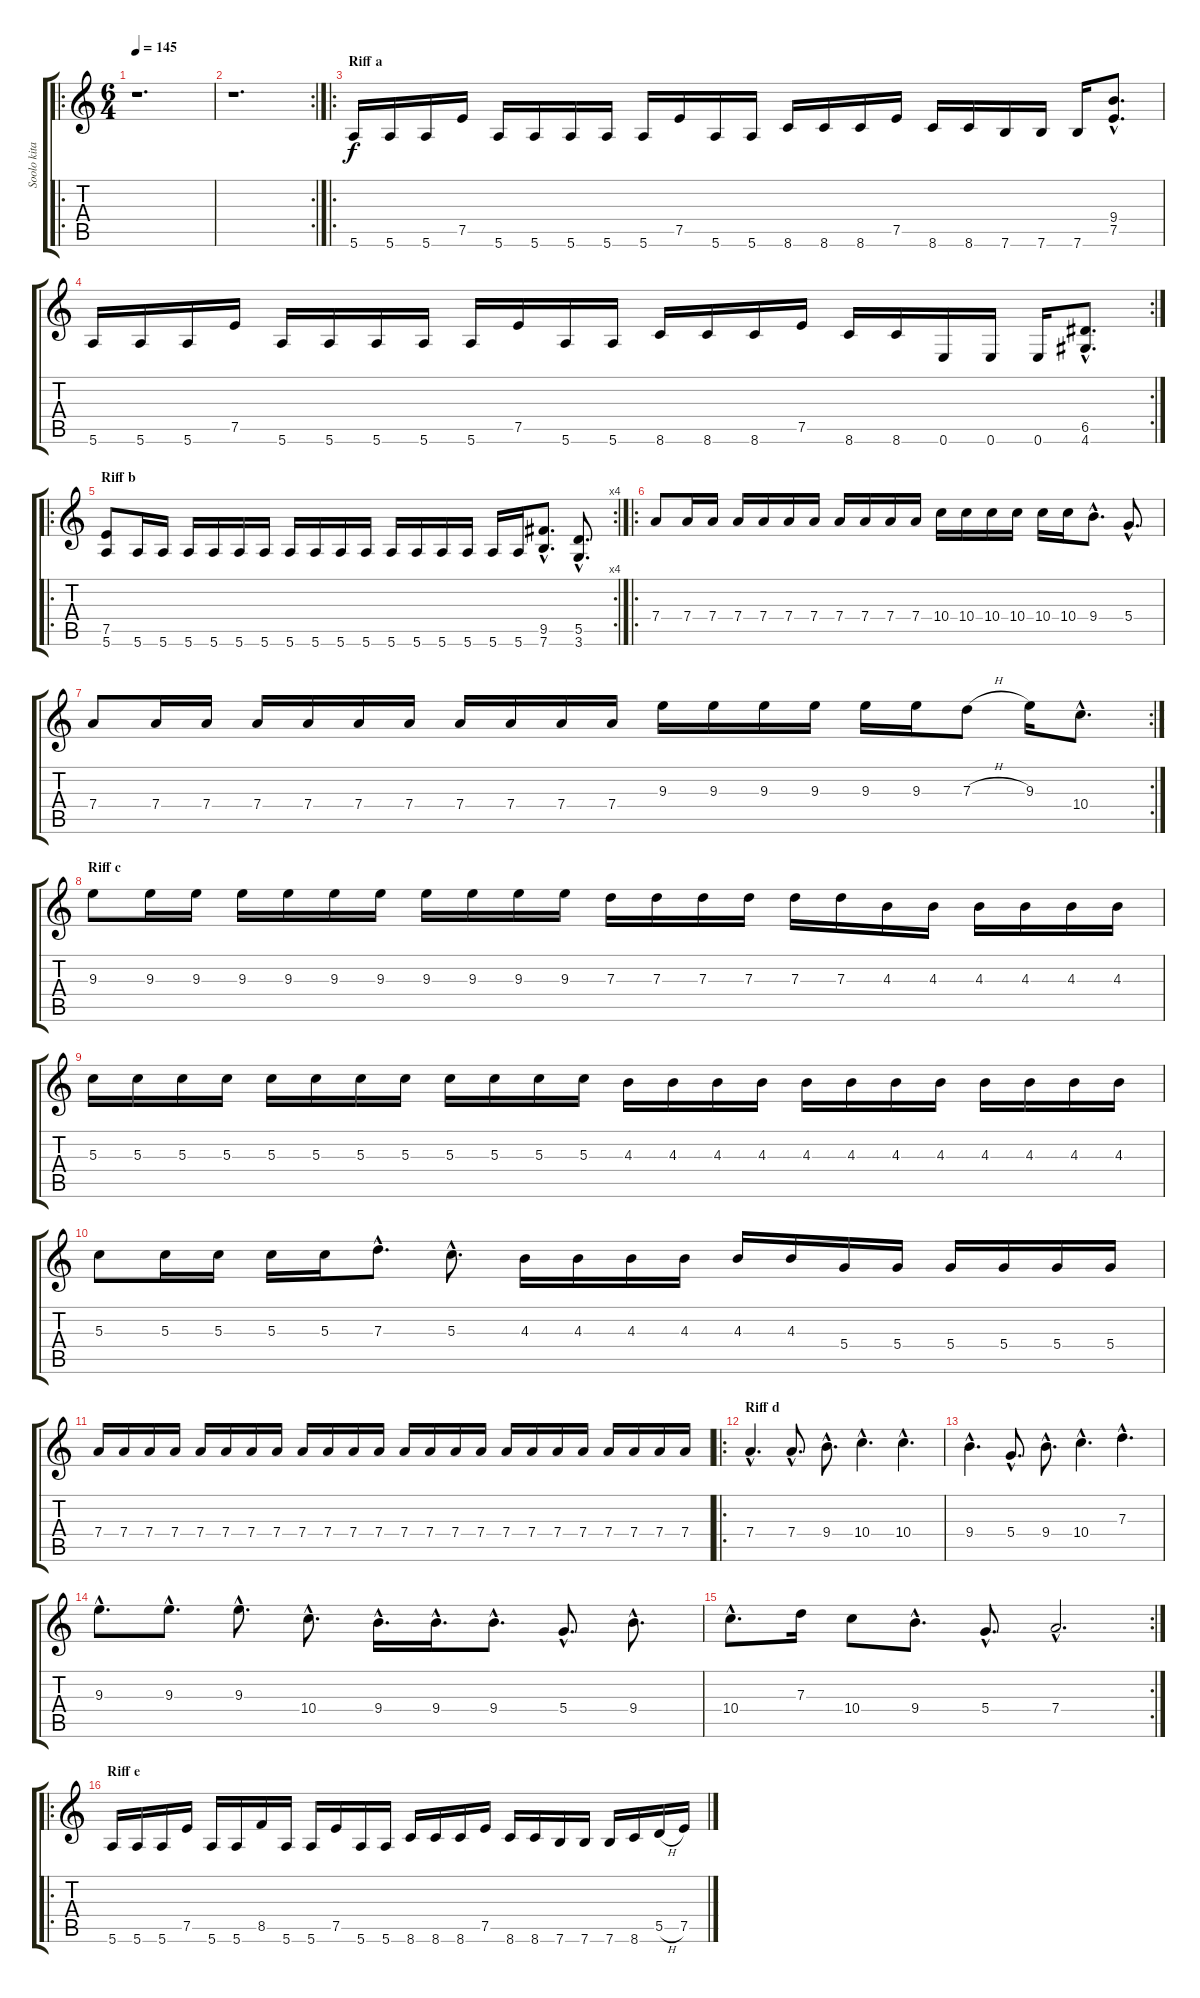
\track ("Soolo kitara" "Soolo kita") {instrument distortionguitar}
\staff {score tabs}
\tuning (E4 B3 G3 D3 A2 E2) {hide}
\ro
\ts (6 4)
\tempo 145
\clef g2
\ks c
r.1{d dy f instrument distortionguitar} |
\rc 2
r.1{d} |
\ro
\section ("" "Riff a")
5.6.16 5.6.16 5.6.16 7.5.16 5.6.16 5.6.16 5.6.16 5.6.16 5.6.16 7.5.16 5.6.16 5.6.16 8.6.16 8.6.16 8.6.16 7.5.16 8.6.16 8.6.16 7.6.16 7.6.16 7.6.16 (9.4{hac} 7.5{hac}).8{d} |
\rc 2
5.6.16 5.6.16 5.6.16 7.5.16 5.6.16 5.6.16 5.6.16 5.6.16 5.6.16 7.5.16 5.6.16 5.6.16 8.6.16 8.6.16 8.6.16 7.5.16 8.6.16 8.6.16 0.6.16 0.6.16 0.6.16 (6.5{hac} 4.6{hac}).8{d} |
\ro
\rc 4
\section ("" "Riff b")
(7.5 5.6).8 5.6.16 5.6.16 5.6.16 5.6.16 5.6.16 5.6.16 5.6.16 5.6.16 5.6.16 5.6.16 5.6.16 5.6.16 5.6.16 5.6.16 5.6.16 5.6.16 (9.5{hac} 7.6{hac}).8{d} (5.5{hac} 3.6{hac}).8{d} |
\ro
7.4.8{volume 12} 7.4.16 7.4.16 7.4.16 7.4.16 7.4.16 7.4.16 7.4.16 7.4.16 7.4.16 7.4.16 10.4.16 10.4.16 10.4.16 10.4.16 10.4.16 10.4.16 9.4{hac}.8{d} 5.4{hac}.8{d} |
\rc 2
7.4.8 7.4.16 7.4.16 7.4.16 7.4.16 7.4.16 7.4.16 7.4.16 7.4.16 7.4.16 7.4.16 9.3.16 9.3.16 9.3.16 9.3.16 9.3.16 9.3.16 7.3{h}.8 9.3.16 10.4{hac}.8{d} |
\section ("" "Riff c")
9.3.8{volume 16} 9.3.16 9.3.16 9.3.16 9.3.16 9.3.16 9.3.16 9.3.16 9.3.16 9.3.16 9.3.16 7.3.16 7.3.16 7.3.16 7.3.16 7.3.16 7.3.16 4.3.16 4.3.16 4.3.16 4.3.16 4.3.16 4.3.16 |
5.3.16 5.3.16 5.3.16 5.3.16 5.3.16 5.3.16 5.3.16 5.3.16 5.3.16 5.3.16 5.3.16 5.3.16 4.3.16 4.3.16 4.3.16 4.3.16 4.3.16 4.3.16 4.3.16 4.3.16 4.3.16 4.3.16 4.3.16 4.3.16 |
5.3.8 5.3.16 5.3.16 5.3.16 5.3.16 7.3{hac}.8{d} 5.3{hac}.8{d} 4.3.16 4.3.16 4.3.16 4.3.16 4.3.16 4.3.16 5.4.16 5.4.16 5.4.16 5.4.16 5.4.16 5.4.16 |
7.4.16 7.4.16 7.4.16 7.4.16 7.4.16 7.4.16 7.4.16 7.4.16 7.4.16 7.4.16 7.4.16 7.4.16 7.4.16 7.4.16 7.4.16 7.4.16 7.4.16 7.4.16 7.4.16 7.4.16 7.4.16 7.4.16 7.4.16 7.4.16 |
\ro
\section ("" "Riff d")
7.4{hac}.4{d} 7.4{hac}.8{d} 9.4{hac}.8{d} 10.4{hac}.4{d} 10.4{hac}.4{d} |
9.4{hac}.4{d} 5.4{hac}.8{d} 9.4{hac}.8{d} 10.4{hac}.4{d} 7.3{hac}.4{d} |
9.3{hac}.8{d} 9.3{hac}.8{d} 9.3{hac}.8{d} 10.4{hac}.8{d} 9.4{hac}.16{d} 9.4{hac}.16{d} 9.4{hac}.8{d} 5.4{hac}.8{d} 9.4{hac}.8{d} |
\rc 2
10.4{hac}.8{d} 7.3.16 10.4.8 9.4{hac}.8{d} 5.4{hac}.8{d} 7.4{hac}.2{d} |
\ro
\section ("" "Riff e")
5.6.16 5.6.16 5.6.16 7.5.16 5.6.16 5.6.16 8.5.16 5.6.16 5.6.16 7.5.16 5.6.16 5.6.16 8.6.16 8.6.16 8.6.16 7.5.16 8.6.16 8.6.16 7.6.16 7.6.16 7.6.16 8.6.16 5.5{h}.16 7.5.16
